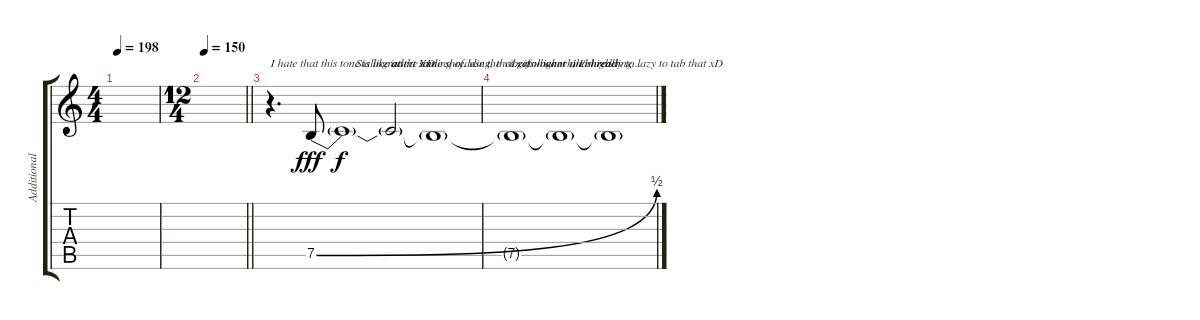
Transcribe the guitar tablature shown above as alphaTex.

\track ("Additional Stuff" "Additional") {instrument distortionguitar}
\staff {score tabs}
\tuning (B3 Gb3 D3 A2 E2 B1) {hide}
\ts (4 4)
\tempo 198
\clef g2
\ks c
|
\ts (12 4)
\tempo 150
\barLineRight lightlight
|
\section ("" "")
r.4{d txt "I hate that this tone is like at the ending of"} 7.5{be (bend 0 0 60 2)}.8{txt "               Stalingrad ... XD" dy fff} 7.5{t}.1{dy f} 7.5{t}.2{txt "insert some shredding, that gets higher and higher"} 7.5{t}.1{txt "        ... use the vibrato bar while shredding..."} |
7.5{t}.1{txt "... if u want ;) I'm really to lazy to tab that xD"} 7.5{t}.1 7.5{t}.1
